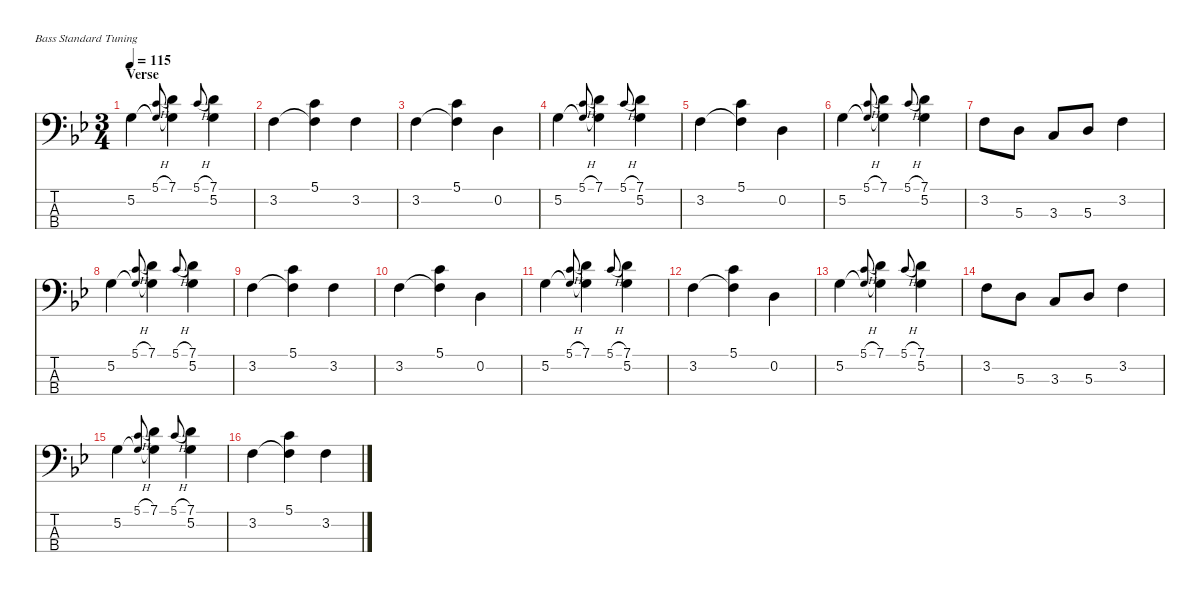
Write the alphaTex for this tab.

\defaultSystemsLayout 4
\hideDynamics
\bracketExtendMode nobrackets
\singleTrackTrackNamePolicy hidden
\multiTrackTrackNamePolicy hidden
\firstSystemTrackNameMode fullname
\firstSystemTrackNameOrientation horizontal
\otherSystemsTrackNameOrientation horizontal
\track ("Bass" "el.bs.") {defaultSystemsLayout 8 instrument electricbassfinger}
\staff {score tabs}
\tuning (G2 D2 A1 E1)
\ts (3 4)
\section ("" "Verse")
\tempo 115
\clef f4
\ks gminor
5.2{acc forcenatural}.4{dy f beam Down} (5.1{h acc forcenatural} 5.2{t acc forcenatural}).8{gr onbeat dy mf beam Up} (7.1{acc forcenatural} 5.2{t acc forcenatural}).4{dy f beam Down} 5.1{h acc forcenatural}.8{gr onbeat dy mf beam Up} (7.1{acc forcenatural} 5.2{acc forcenatural}).4{dy f beam Down} |
3.2{acc forcenatural}.4{dy mf beam Down} (5.1{acc forcenatural} 3.2{t acc forcenatural}).4{beam Down} 3.2{acc forcenatural}.4{beam Down} |
3.2{acc forcenatural}.4{beam Down} (5.1{acc forcenatural} 3.2{t acc forcenatural}).4{beam Down} 0.2{acc forcenatural}.4{beam Down} |
5.2{acc forcenatural}.4{dy f beam Down} (5.1{h acc forcenatural} 5.2{t acc forcenatural}).8{gr onbeat dy mf beam Up} (7.1{acc forcenatural} 5.2{t acc forcenatural}).4{dy f beam Down} 5.1{h acc forcenatural}.8{gr onbeat dy mf beam Up} (7.1{acc forcenatural} 5.2{acc forcenatural}).4{dy f beam Down} |
3.2{acc forcenatural}.4{dy mf beam Down} (5.1{acc forcenatural} 3.2{t acc forcenatural}).4{beam Down} 0.2{acc forcenatural}.4{beam Down} |
5.2{acc forcenatural}.4{dy f beam Down} (5.1{h acc forcenatural} 5.2{t acc forcenatural}).8{gr onbeat dy mf beam Up} (7.1{acc forcenatural} 5.2{t acc forcenatural}).4{dy f beam Down} 5.1{h acc forcenatural}.8{gr onbeat dy mf beam Up} (7.1{acc forcenatural} 5.2{acc forcenatural}).4{dy f beam Down} |
3.2{acc forcenatural}.8{beam Down} 5.3{acc forcenatural}.8{beam Down} 3.3{acc forcenatural}.8{beam Up} 5.3{acc forcenatural}.8{beam Up} 3.2{acc forcenatural}.4{beam Down} |
5.2{acc forcenatural}.4{beam Down} (5.1{h acc forcenatural} 5.2{t acc forcenatural}).8{gr onbeat dy mf beam Up} (7.1{acc forcenatural} 5.2{t acc forcenatural}).4{dy f beam Down} 5.1{h acc forcenatural}.8{gr onbeat dy mf beam Up} (7.1{acc forcenatural} 5.2{acc forcenatural}).4{dy f beam Down} |
3.2{acc forcenatural}.4{dy mf beam Down} (5.1{acc forcenatural} 3.2{t acc forcenatural}).4{beam Down} 3.2{acc forcenatural}.4{beam Down} |
3.2{acc forcenatural}.4{beam Down} (5.1{acc forcenatural} 3.2{t acc forcenatural}).4{beam Down} 0.2{acc forcenatural}.4{beam Down} |
5.2{acc forcenatural}.4{dy f beam Down} (5.1{h acc forcenatural} 5.2{t acc forcenatural}).8{gr onbeat dy mf beam Up} (7.1{acc forcenatural} 5.2{t acc forcenatural}).4{dy f beam Down} 5.1{h acc forcenatural}.8{gr onbeat dy mf beam Up} (7.1{acc forcenatural} 5.2{acc forcenatural}).4{dy f beam Down} |
3.2{acc forcenatural}.4{dy mf beam Down} (5.1{acc forcenatural} 3.2{t acc forcenatural}).4{beam Down} 0.2{acc forcenatural}.4{beam Down} |
5.2{acc forcenatural}.4{dy f beam Down} (5.1{h acc forcenatural} 5.2{t acc forcenatural}).8{gr onbeat dy mf beam Up} (7.1{acc forcenatural} 5.2{t acc forcenatural}).4{dy f beam Down} 5.1{h acc forcenatural}.8{gr onbeat dy mf beam Up} (7.1{acc forcenatural} 5.2{acc forcenatural}).4{dy f beam Down} |
3.2{acc forcenatural}.8{beam Down} 5.3{acc forcenatural}.8{beam Down} 3.3{acc forcenatural}.8{beam Up} 5.3{acc forcenatural}.8{beam Up} 3.2{acc forcenatural}.4{beam Down} |
5.2{acc forcenatural}.4{beam Down} (5.1{h acc forcenatural} 5.2{t acc forcenatural}).8{gr onbeat dy mf beam Up} (7.1{acc forcenatural} 5.2{t acc forcenatural}).4{dy f beam Down} 5.1{h acc forcenatural}.8{gr onbeat dy mf beam Up} (7.1{acc forcenatural} 5.2{acc forcenatural}).4{dy f beam Down} |
3.2{acc forcenatural}.4{dy mf beam Down} (5.1{acc forcenatural} 3.2{t acc forcenatural}).4{beam Down} 3.2{acc forcenatural}.4{beam Down}
